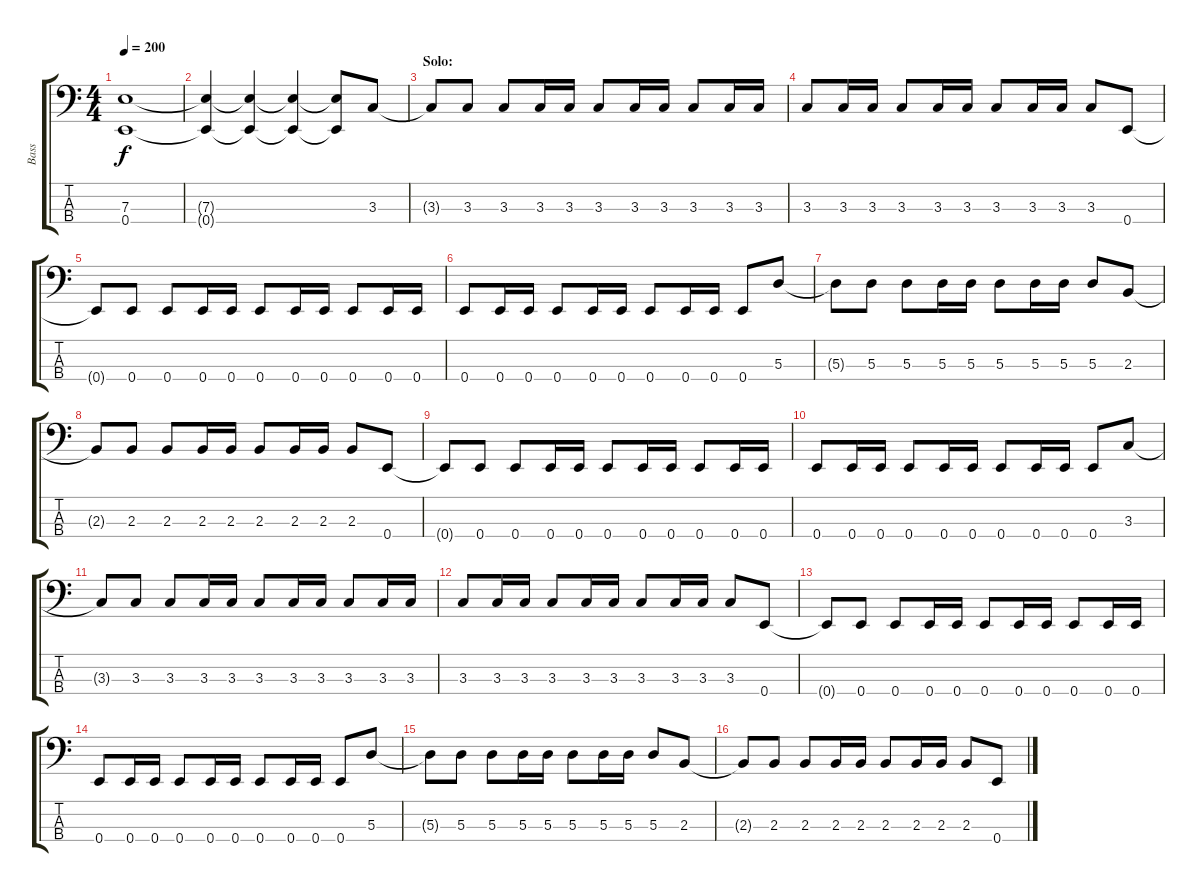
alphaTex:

\track ("Bass" "Bass") {instrument slapbass2}
\staff {score tabs}
\tuning (G2 D2 A1 E1) {hide}
\ts (4 4)
\tempo 200
\clef f4
\ks c
(7.3{t} 0.4{t}).1{dy f} |
(7.3{t} 0.4{t}).4 (7.3{t} 0.4{t}).4 (7.3{t} 0.4{t}).4 (7.3{t} 0.4{t}).8 3.3.8 |
\section ("" "Solo:")
3.3{t}.8 3.3.8 3.3.8 3.3.16 3.3.16 3.3.8 3.3.16 3.3.16 3.3.8 3.3.16 3.3.16 |
3.3.8 3.3.16 3.3.16 3.3.8 3.3.16 3.3.16 3.3.8 3.3.16 3.3.16 3.3.8 0.4.8 |
0.4{t}.8 0.4.8 0.4.8 0.4.16 0.4.16 0.4.8 0.4.16 0.4.16 0.4.8 0.4.16 0.4.16 |
0.4.8 0.4.16 0.4.16 0.4.8 0.4.16 0.4.16 0.4.8 0.4.16 0.4.16 0.4.8 5.3.8 |
5.3{t}.8 5.3.8 5.3.8 5.3.16 5.3.16 5.3.8 5.3.16 5.3.16 5.3.8 2.3.8 |
2.3{t}.8 2.3.8 2.3.8 2.3.16 2.3.16 2.3.8 2.3.16 2.3.16 2.3.8 0.4.8 |
0.4{t}.8 0.4.8 0.4.8 0.4.16 0.4.16 0.4.8 0.4.16 0.4.16 0.4.8 0.4.16 0.4.16 |
0.4.8 0.4.16 0.4.16 0.4.8 0.4.16 0.4.16 0.4.8 0.4.16 0.4.16 0.4.8 3.3.8 |
3.3{t}.8 3.3.8 3.3.8 3.3.16 3.3.16 3.3.8 3.3.16 3.3.16 3.3.8 3.3.16 3.3.16 |
3.3.8 3.3.16 3.3.16 3.3.8 3.3.16 3.3.16 3.3.8 3.3.16 3.3.16 3.3.8 0.4.8 |
0.4{t}.8 0.4.8 0.4.8 0.4.16 0.4.16 0.4.8 0.4.16 0.4.16 0.4.8 0.4.16 0.4.16 |
0.4.8 0.4.16 0.4.16 0.4.8 0.4.16 0.4.16 0.4.8 0.4.16 0.4.16 0.4.8 5.3.8 |
5.3{t}.8 5.3.8 5.3.8 5.3.16 5.3.16 5.3.8 5.3.16 5.3.16 5.3.8 2.3.8 |
2.3{t}.8 2.3.8 2.3.8 2.3.16 2.3.16 2.3.8 2.3.16 2.3.16 2.3.8 0.4.8
